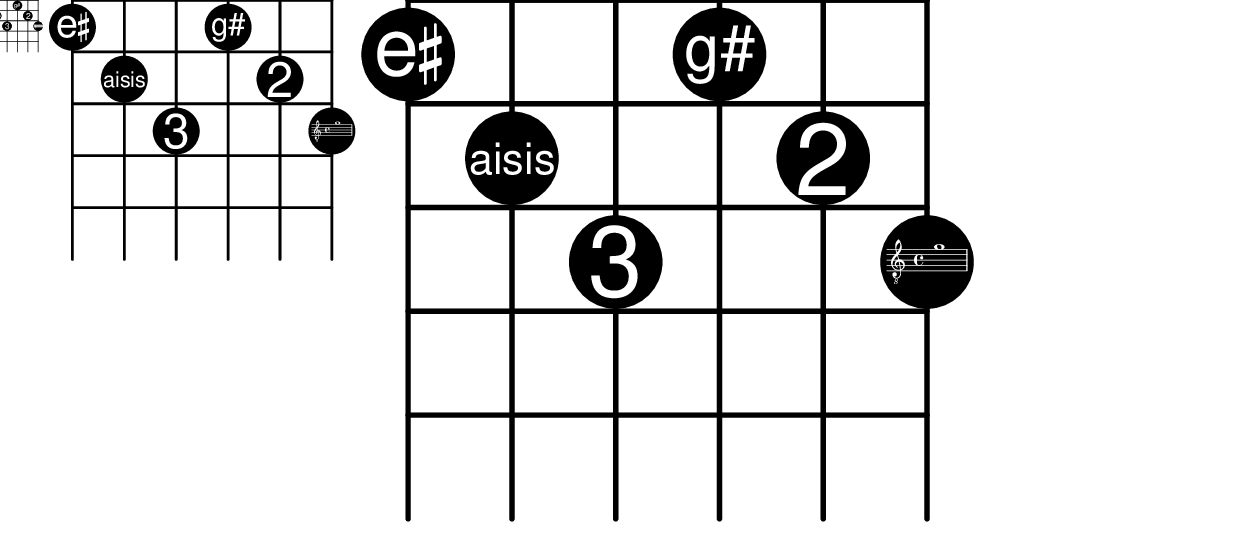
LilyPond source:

%% Generated by lilypond-book
%% Options: [exampleindent=10.16\mm,indent=0\mm,line-width=160\mm,paper-height=845.047\pt,paper-width=597.508\pt,papersize='(cons (* 597.508 pt) (* 845.047 pt))]
\include "lilypond-book-preamble.ly"


% ****************************************************************
% Start cut-&-pastable-section
% ****************************************************************

#(ly:set-option 'eps-box-padding 3.000000)



\paper {
  #(set-paper-size '(cons (* 597.508 pt) (* 845.047 pt)))
  indent = 0\mm
  line-width = 160\mm
  % offset the left padding, also add 1mm as lilypond creates cropped
  % images with a little space on the right
  line-width = #(- line-width (* mm  3.000000) (* mm 1))
}

\layout {
  
}




% ****************************************************************
% ly snippet:
% ****************************************************************
\sourcefilename "/lilypond-2.27.0/input/regression/fretdiagram-markup-in-dots.ly"
\sourcefileline 0

\version "2.19.25"

\header {
  texidoc="Markups can be put into the dots of a fret-diagram.  Those markups
are scaled automatically to fit into the dots.
"
}

myFretDiagram =
\markup
  \fret-diagram-verbose #`(
    (place-fret 6 1
       ,(markup
         #:concat (
           #:vcenter "e"
           #:fontsize -5
           #:musicglyph "accidentals.sharp")))
    (place-fret 5 2 "aisis")
    (place-fret 4 3 3)
    (place-fret 3 1 "g#")
    (place-fret 2 2 2)
    (place-fret 1 3 ,#{ \markup \score { { \clef "G_8" g'1 } } #}))


\markup
  \override #'(fret-diagram-details . ((finger-code . in-dot))) {
  \myFretDiagram
  \override #'(size . 5) \myFretDiagram
  \override #'(size . 10) \myFretDiagram
}



% ****************************************************************
% end ly snippet
% ****************************************************************
